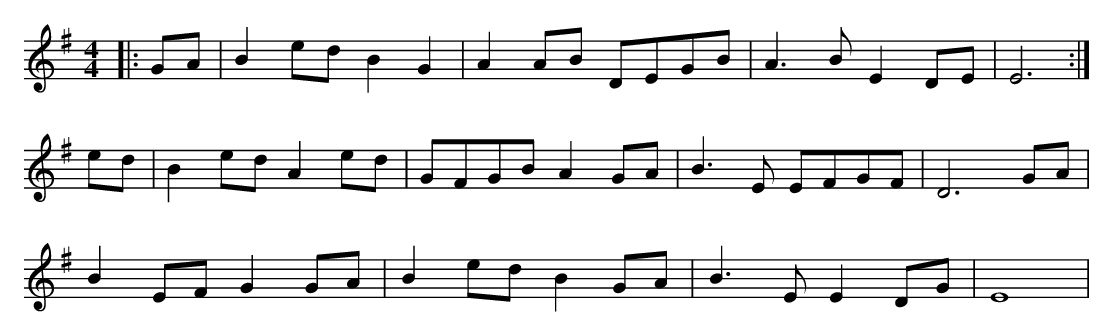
X:1
M:4/4
K:Emin
|:GA|B2 ed B2 G2|A2AB DEGB|A3B E2DE|E6:|
ed|B2ed A2ed|GFGB A2GA|B3E EFGF|D6 GA|
B2EF G2GA|B2ed B2GA|B3E E2DG|E8|
